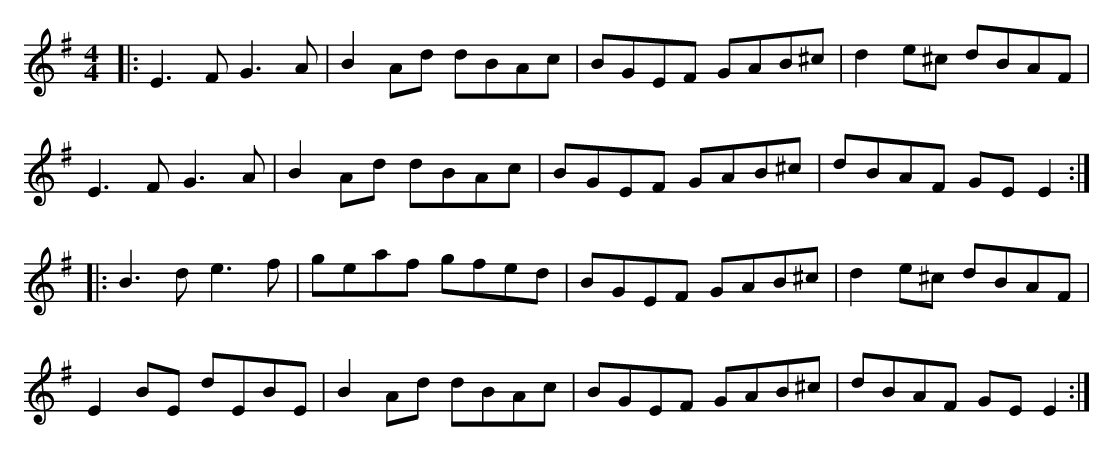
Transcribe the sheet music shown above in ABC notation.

X:1
M:4/4
K:Emin
|:E3F G3A|B2 Ad dBAc|BGEF GAB^c|d2 e^c dBAF|
E3F G3A|B2 Ad dBAc|BGEF GAB^c|dBAF GE E2:|
|:B3d e3f|geaf gfed|BGEF GAB^c|d2 e^c dBAF|
E2 BE dEBE|B2 Ad dBAc|BGEF GAB^c|dBAF GE E2:|
